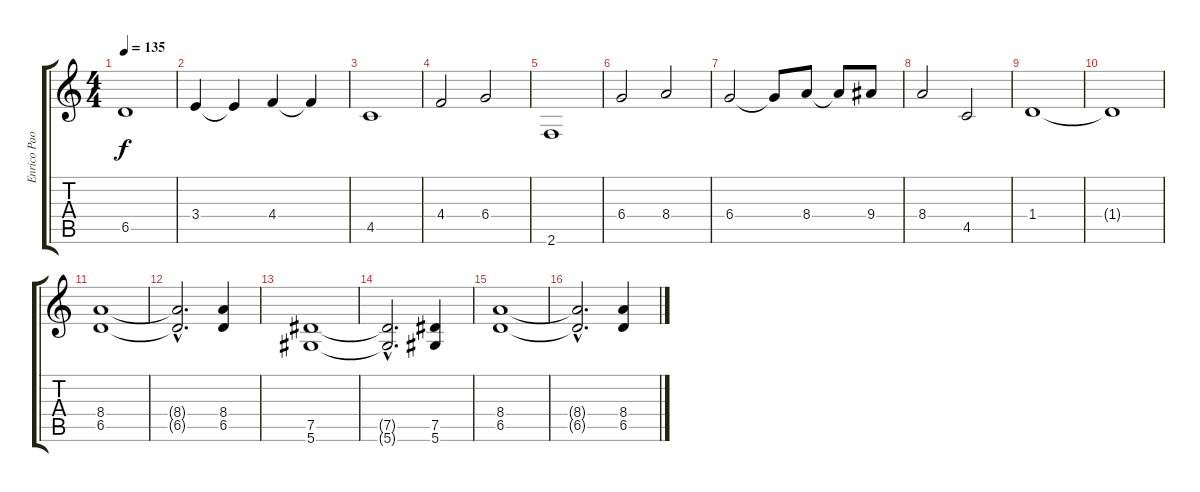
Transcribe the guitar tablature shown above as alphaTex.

\track ("Enrico Paoli" "Enrico Pao") {instrument distortionguitar}
\staff {score tabs}
\tuning (Eb4 Bb3 Gb3 Db3 Ab2 Eb2) {hide}
\ts (4 4)
\tempo 135
\clef g2
\ks c
6.5.1{dy f} |
3.4.4 3.4{t}.4 4.4.4 4.4{t}.4 |
4.5.1 |
4.4.2 6.4.2 |
2.6.1 |
6.4.2 8.4.2 |
6.4.2 6.4{t}.8 8.4.8 8.4{t}.8 9.4.8 |
8.4.2 4.5.2 |
1.4.1 |
1.4{t}.1 |
(8.4 6.5).1 |
(8.4{hac t} 6.5{hac t}).2{d} (8.4 6.5).4 |
(7.5 5.6).1 |
(7.5{hac t} 5.6{hac t}).2{d} (7.5 5.6).4 |
(8.4 6.5).1 |
(8.4{hac t} 6.5{hac t}).2{d} (8.4 6.5).4
